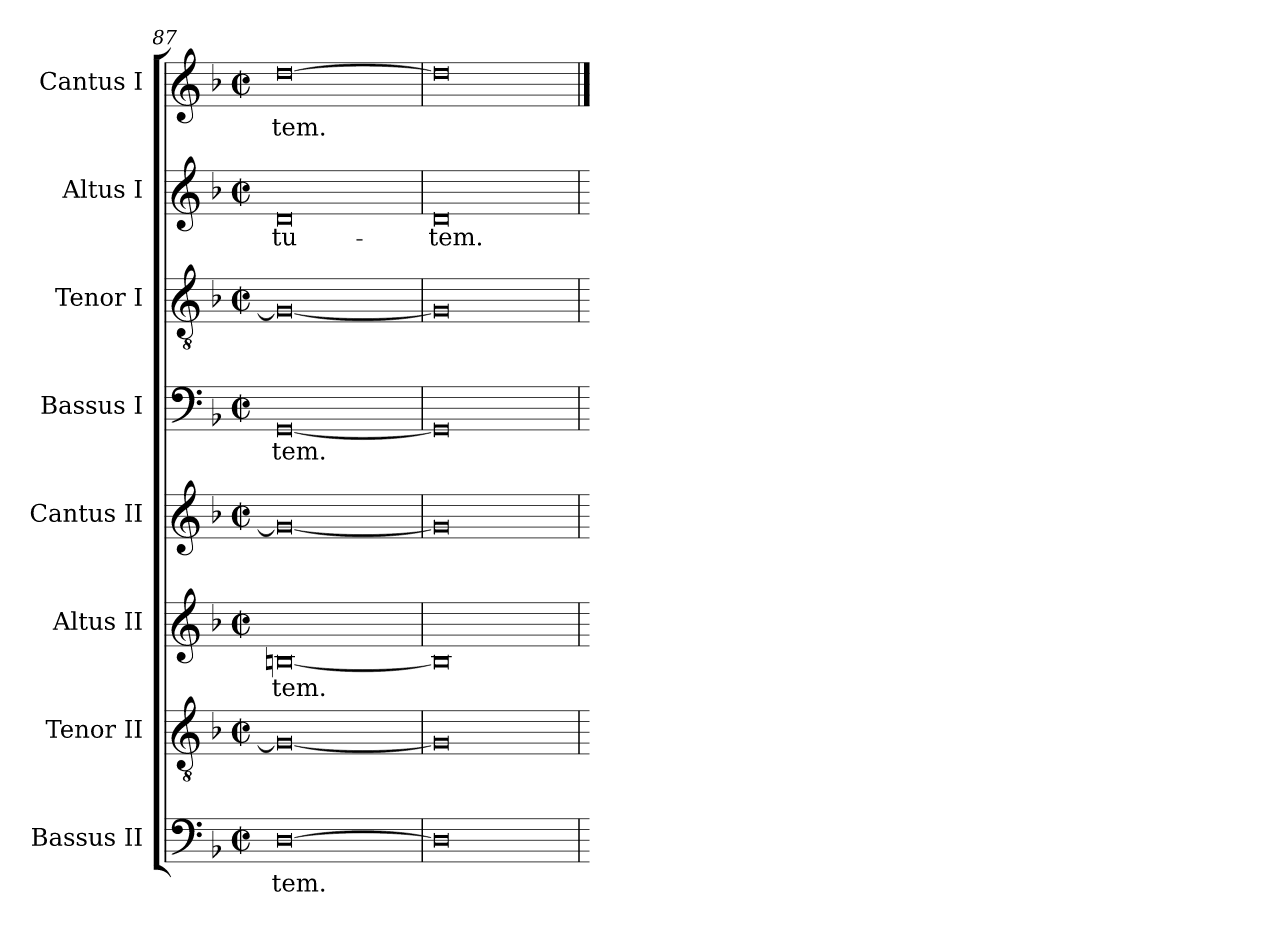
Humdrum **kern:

**kern	**text	**kern	**kern	**text	**kern	**kern	**text	**kern	**kern	**text	**kern	**text
*part8	*part8	*part7	*part6	*part6	*part5	*part4	*part4	*part3	*part2	*part2	*part1	*part1
*staff8	*staff8	*staff7	*staff6	*staff6	*staff5	*staff4	*staff4	*staff3	*staff2	*staff2	*staff1	*staff1
*I"Bassus II	*	*I"Tenor II	*I"Altus II	*	*I"Cantus II	*I"Bassus I	*	*I"Tenor I	*I"Altus I	*	*I"Cantus I	*
*clefF4	*	*clefGv2	*clefG2	*	*clefG2	*clefF4	*	*clefGv2	*clefG2	*	*clefG2	*
*k[b-]	*	*k[b-]	*k[b-]	*	*k[b-]	*k[b-]	*	*k[b-]	*k[b-]	*	*k[b-]	*
*F:	*	*F:	*F:	*	*F:	*F:	*	*F:	*F:	*	*F:	*
*M2/2	*	*M2/2	*M2/2	*	*M2/2	*M2/2	*	*M2/2	*M2/2	*	*M2/2	*
*met(c|)	*	*met(c|)	*met(c|)	*	*met(c|)	*met(c|)	*	*met(c|)	*met(c|)	*	*met(c|)	*
=87	=87	=87	=87	=87	=87	=87	=87	=87	=87	=87	=87	=87
!	!LO:LY:b	!	!	!LO:LY:b	!	!	!LO:LY:b	!	!	!LO:LY:b:cj	!	!LO:LY:b
[>0D	-tem.	0G_<	[<0Bn	tem.	0g_<	[<0GG	-tem.	0G_<	0d	-tu-	[>0dd	-tem.
=88	=88	=88	=88	=88	=88	=88	=88	=88	=88	=88	=88	=88
!	!	!	!	!	!	!	!	!	!	!LO:LY:b:cj	!	!
0D]	.	0G]	0B]	.	0g]	0GG]	.	0G]	0d	-tem.	0dd]	.
=	==	=	=	==	=	=	==	=	=	==	==	==
*-	*-	*-	*-	*-	*-	*-	*-	*-	*-	*-	*-	*-
